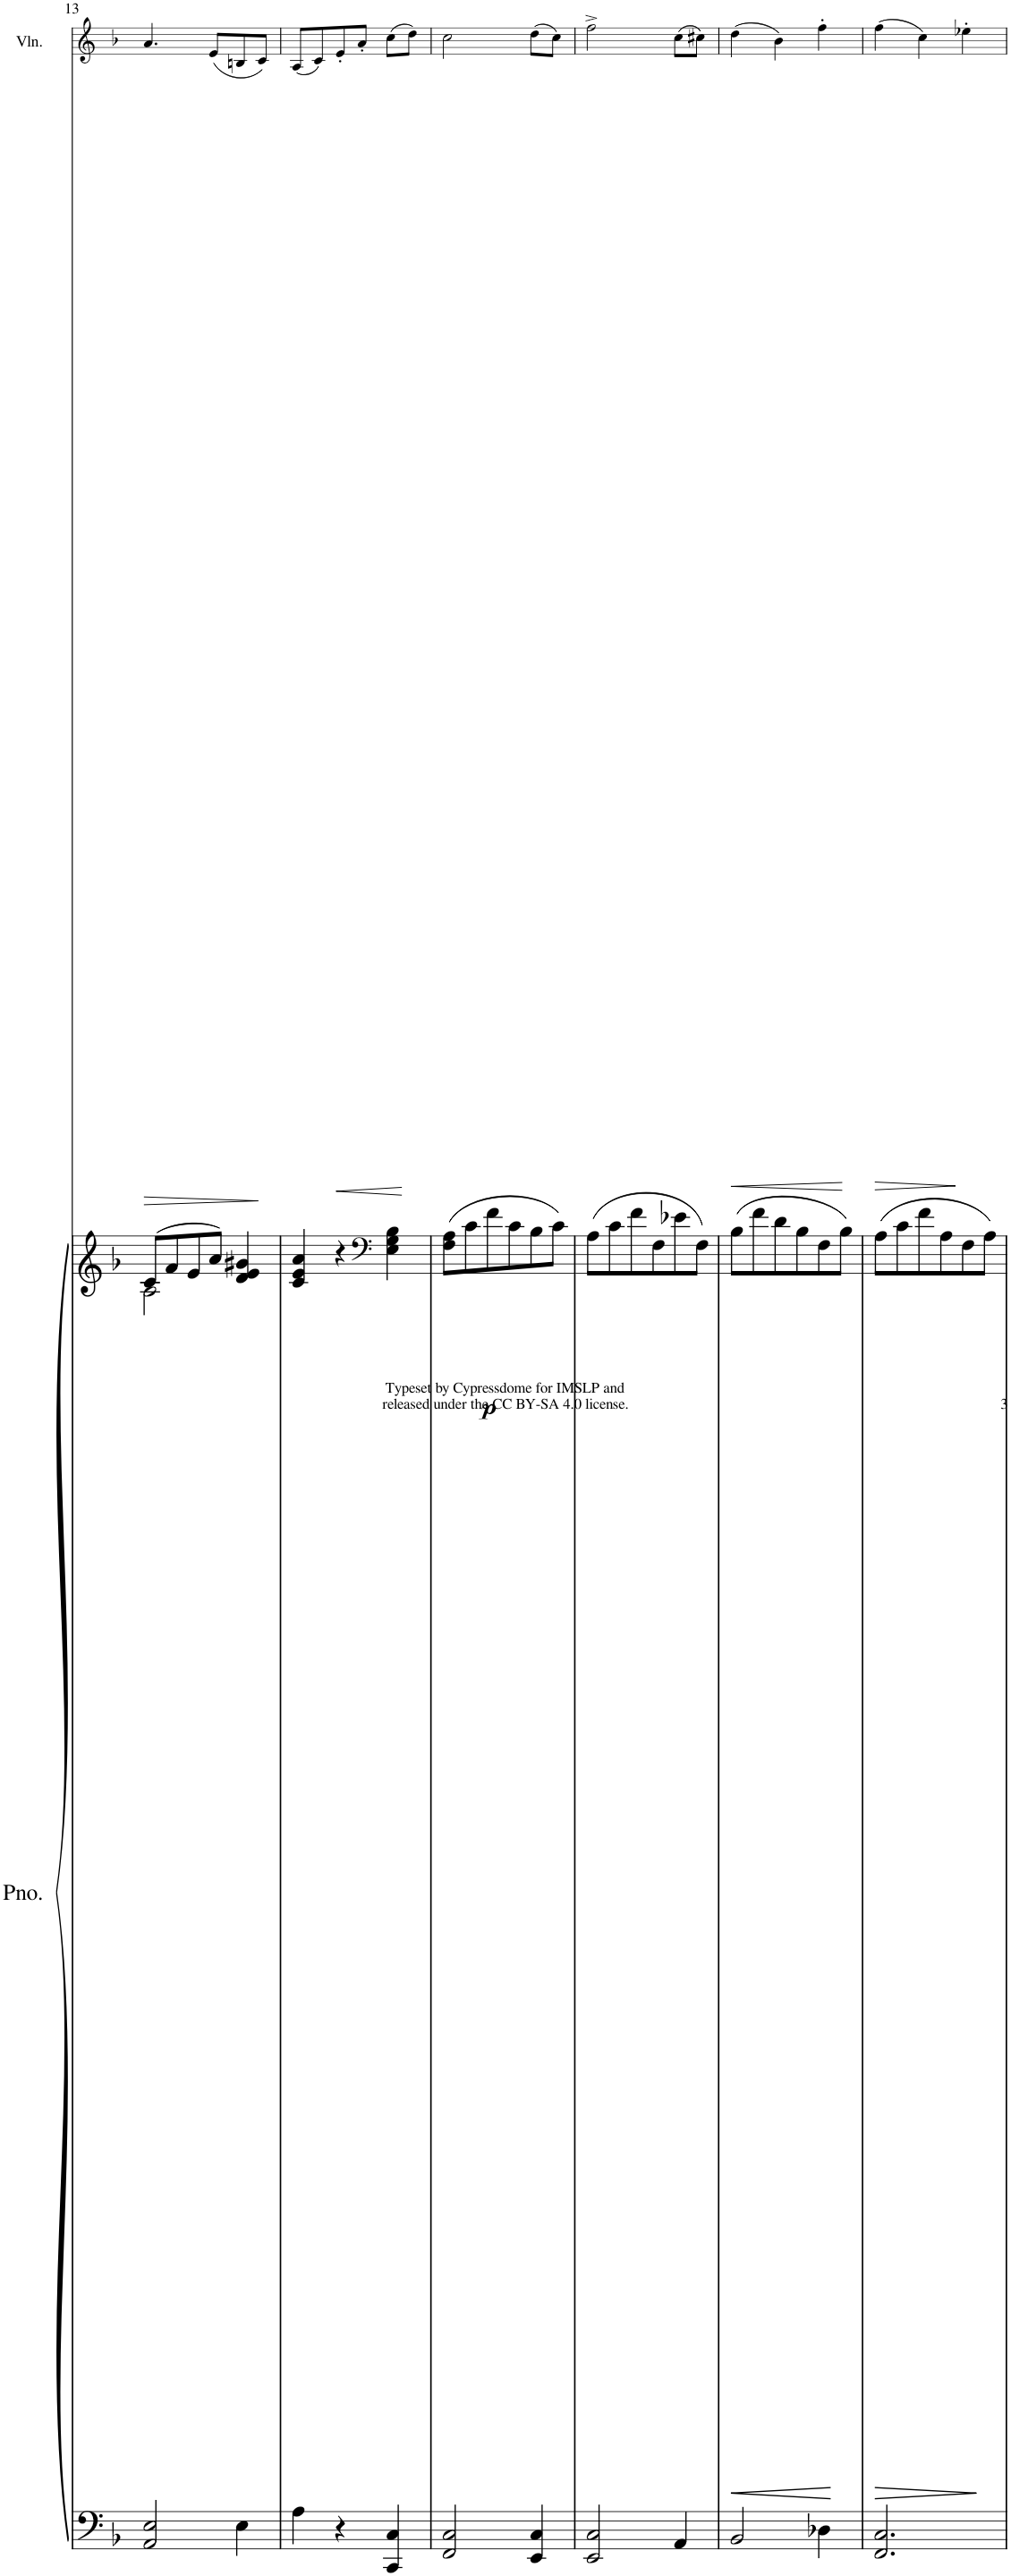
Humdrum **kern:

**kern	**kern	**dynam	**kern	**dynam
*part2	*part2	*part2	*part1	*part1
*staff3	*staff2	*staff2/3	*staff1	*staff1
*I"Piano	*	*	*I"Violin	*
*I'Pno.	*	*	*I'Vln.	*
!!LO:PB:g=z
*clefF4	*clefG1	*	*clefG2	*
*k[b-]	*k[b-]	*	*k[b-]	*
*M3/4	*M3/4	*	*M3/4	*
=13	=13	=13	=13	=13
*	*^	*	*	*
!	!	!	!	!	!LO:HP:b
2AA/ 2E/	(8e/L	2c\	.	4.a/	>
.	8a/	.	.	.	.
.	8g/	.	.	.	.
.	8cc/J)	.	.	(8e/L	.
4E\	4f/ 4g/ 4b#X/	4ryy	.	8Bn/	.
.	.	.	.	8c/J)	]
*	*v	*v	*	*	*
=14	=14	=14	=14	=14
4A\	4e/ 4g/ 4cc/	.	(8A/L	.
.	.	.	8c/)	.
!	!	!	!	!LO:HP:b
4r	4r	.	8e'/	<
.	.	.	8a'/J	.
*	*clefF4	*	*	*
!	!	!LO:DY:b	!	!
4CC/ 4C/	4E\ 4G\ 4B-\	p	(8cc\L	.
.	.	.	8dd\J)	[
=15	=15	=15	=15	=15
2FF/ 2C/	(8F\ 8A\L	.	2cc\	.
.	8c\	.	.	.
.	8f\	.	.	.
.	8c\	.	.	.
4EE/ 4C/	8B-\	.	(8dd\L	.
.	8c\J)	.	8cc\J)	.
=16	=16	=16	=16	=16
2EE/ 2C/	(8A\L	.	2ff^\	.
.	8c\	.	.	.
.	8f\	.	.	.
.	8F\	.	.	.
4AA/	8e-X\	.	(8cc\L	.
.	8F\J)	.	8cc#X\J)	.
=17	=17	=17	=17	=17
!	!	!LO:HP:b	!	!LO:HP:b
2BB-/	(8B-\L	<	(4dd\	<
.	8f\	.	.	.
.	8d\	.	4b-\)	.
.	8B-\	.	.	.
4D-X\	8F\	.	4ff'\	[
.	8B-\J)	[	.	.
=18	=18	=18	=18	=18
!	!	!LO:HP:b	!	!LO:HP:b
2.FF/ 2.C/	(8A\L	>	(4ff\	>
.	8c\	.	.	.
.	8f\	.	4cc\)	.
.	8A\	.	.	.
.	8F\	.	4ee-X'\	]
.	8A\J)	]	.	.
=	=	=	=	=
*-	*-	*-	*-	*-
